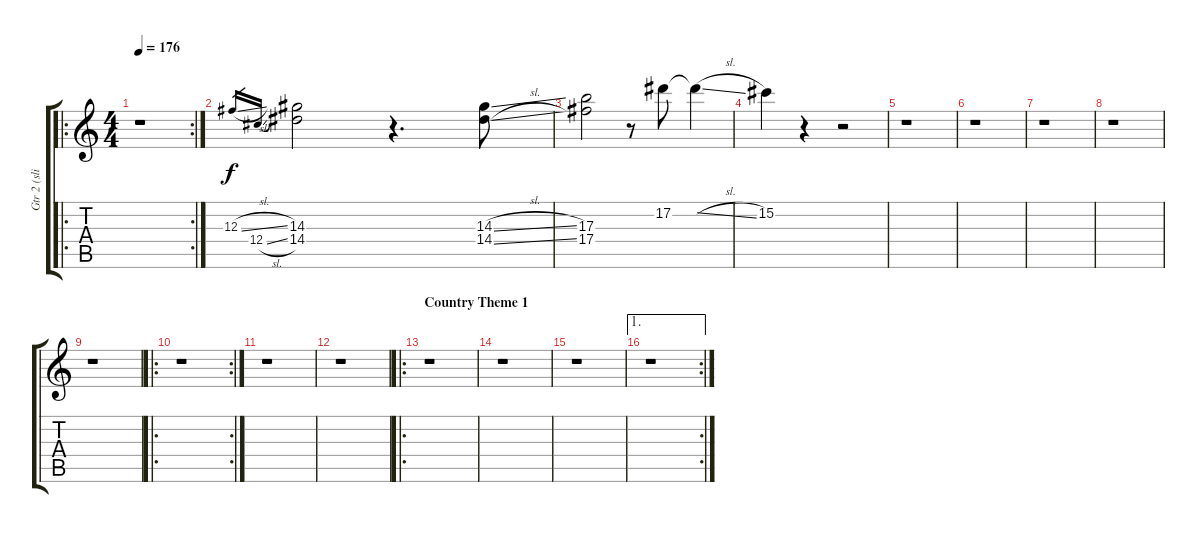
\track ("Gtr 2 (slide)" "Gtr 2 (sli") {instrument electricguitarjazz}
\staff {score tabs}
\tuning (Eb4 Bb3 Gb3 Db3 Ab2 Eb2) {hide}
\ro
\rc 2
\ts (4 4)
\tempo 176
\clef g2
\ks c
r.1{dy f} |
12.3{sl}.16{gr} 12.4{sl}.16{gr} (14.3 14.4).2 r.4{d} (14.3{sl} 14.4{sl}).8 |
(17.3 17.4).2 r.8 17.2.8 17.2{sl t}.4 |
15.2.4 r.4 r.2 |
r.1 |
r.1 |
r.1 |
r.1 |
r.1 |
\ro
\rc 2
r.1 |
r.1 |
r.1 |
\ro
\section ("" "Country Theme 1")
r.1 |
r.1 |
r.1 |
\ae 1
\rc 2
r.1
